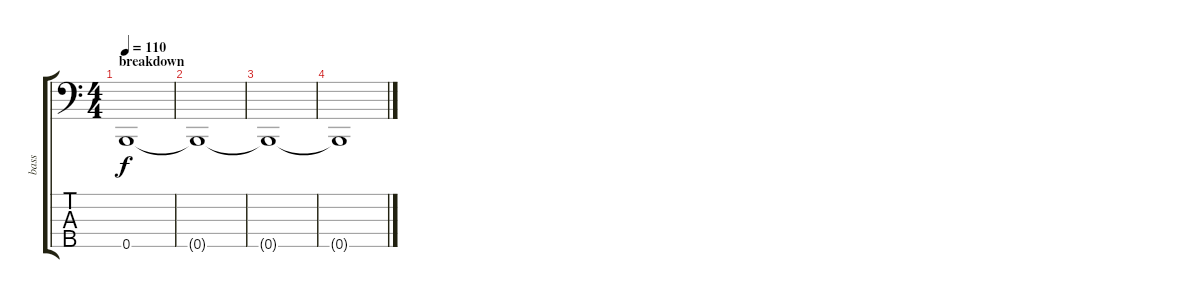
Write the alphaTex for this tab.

\track ("bass" "bass") {instrument electricbasspick}
\staff {score tabs}
\tuning (G2 D2 A1 E1 B0) {hide}
\ts (4 4)
\section ("" "breakdown")
\tempo 110
\clef f4
\ks c
0.5.1{dy f} |
0.5{t}.1 |
0.5{t}.1 |
0.5{t}.1
